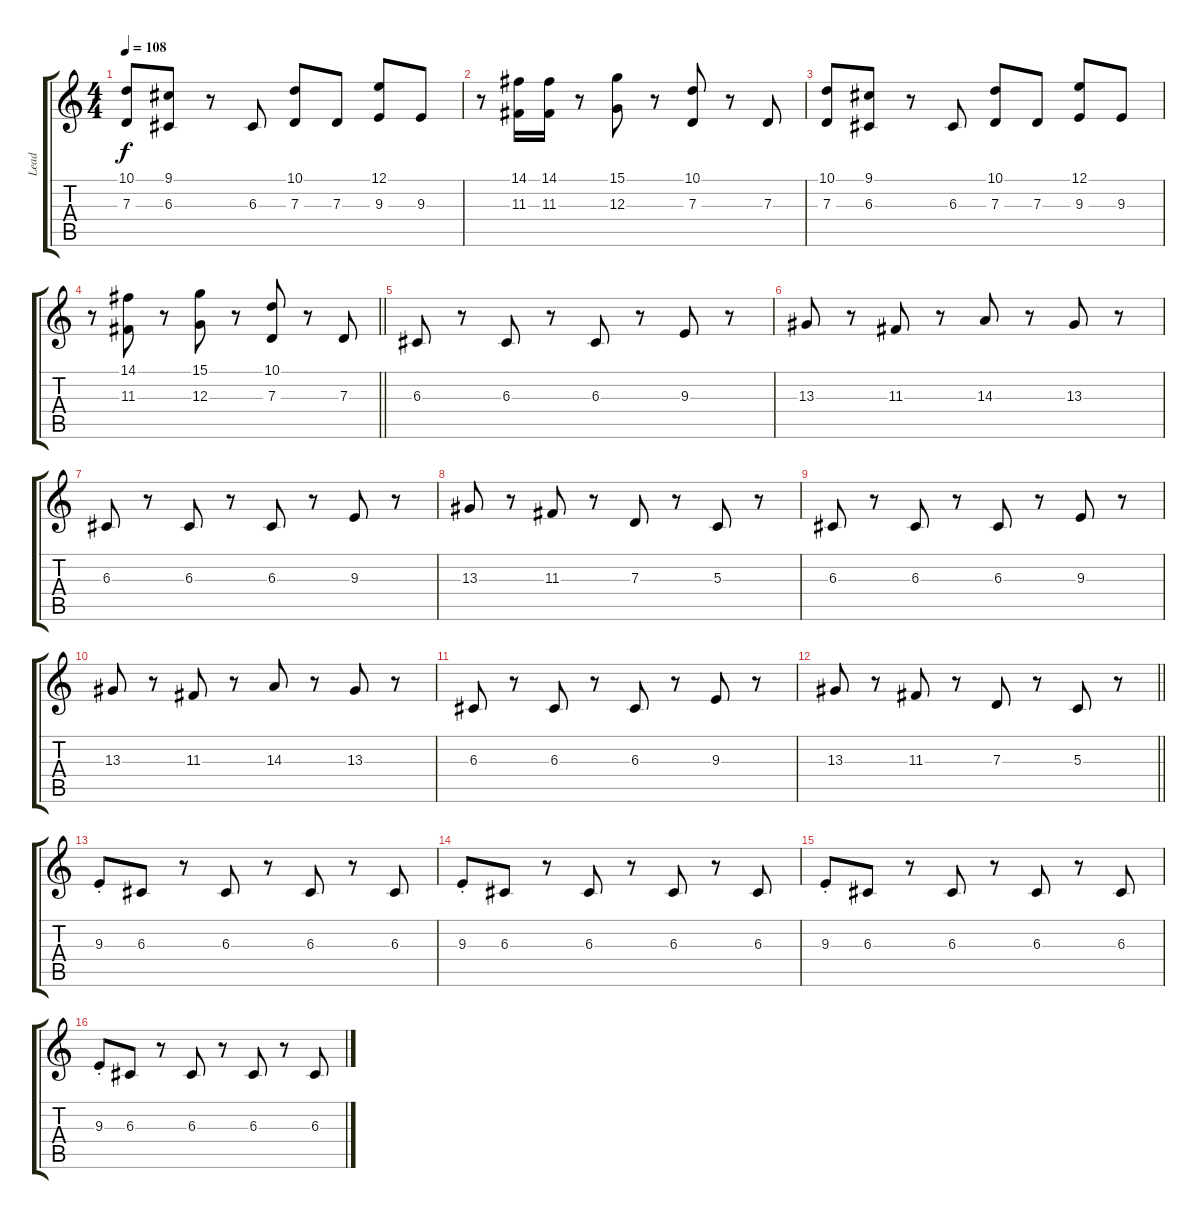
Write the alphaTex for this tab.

\track ("Lead" "Lead") {instrument lead2sawtooth}
\staff {score tabs}
\tuning (E4 B3 G3 D3 A2 E2) {hide}
\ts (4 4)
\tempo 108
\clef g2
\ks c
(10.1 7.3).8{dy f} (9.1 6.3).8 r.8 6.3.8 (10.1 7.3).8 7.3.8 (12.1 9.3).8 9.3.8 |
r.8 (14.1 11.3).16 (14.1 11.3).16 r.8 (15.1 12.3).8 r.8 (10.1 7.3).8 r.8 7.3.8 |
(10.1 7.3).8 (9.1 6.3).8 r.8 6.3.8 (10.1 7.3).8 7.3.8 (12.1 9.3).8 9.3.8 |
\barLineRight lightlight
r.8 (14.1 11.3).8 r.8 (15.1 12.3).8 r.8 (10.1 7.3).8 r.8 7.3.8 |
\section ("" "")
6.3.8 r.8 6.3.8 r.8 6.3.8 r.8 9.3.8 r.8 |
13.3.8 r.8 11.3.8 r.8 14.3.8 r.8 13.3.8 r.8 |
6.3.8 r.8 6.3.8 r.8 6.3.8 r.8 9.3.8 r.8 |
13.3.8 r.8 11.3.8 r.8 7.3.8 r.8 5.3.8 r.8 |
6.3.8 r.8 6.3.8 r.8 6.3.8 r.8 9.3.8 r.8 |
13.3.8 r.8 11.3.8 r.8 14.3.8 r.8 13.3.8 r.8 |
6.3.8 r.8 6.3.8 r.8 6.3.8 r.8 9.3.8 r.8 |
\barLineRight lightlight
13.3.8 r.8 11.3.8 r.8 7.3.8 r.8 5.3.8 r.8 |
\section ("" "")
9.3{st}.8 6.3.8 r.8 6.3.8 r.8 6.3.8 r.8 6.3.8 |
9.3{st}.8 6.3.8 r.8 6.3.8 r.8 6.3.8 r.8 6.3.8 |
9.3{st}.8 6.3.8 r.8 6.3.8 r.8 6.3.8 r.8 6.3.8 |
9.3{st}.8 6.3.8 r.8 6.3.8 r.8 6.3.8 r.8 6.3.8
